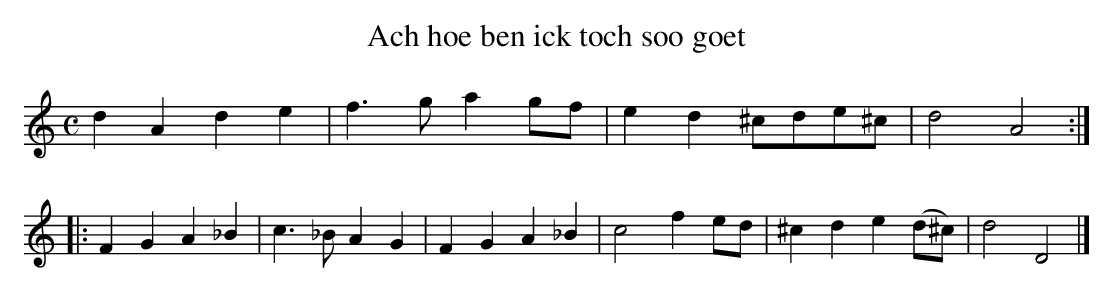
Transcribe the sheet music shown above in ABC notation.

X:1
T:Ach hoe ben ick toch soo goet
M:C
K:Ddor
d2A2d2e2|f3ga2gf|e2d2^cde^c|d4A4:|
|:F2G2A2_B2|c3_BA2G2|F2G2A2_B2|c4f2ed|^c2d2e2(d^c)|d4D4|]
